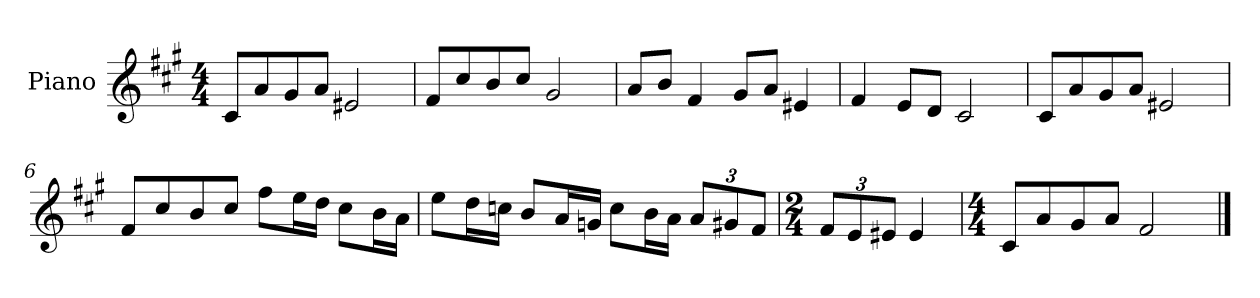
**kern
*part1
*staff1
*I"Piano
*I'Pno.
*clefG2
*k[f#c#g#]
*M4/4
=1
8c#/L
8a/
8g#/
8a/J
2e#X/
=2
8f#/L
8cc#/
8b/
8cc#/J
2g#/
=3
8a/L
8b/J
4f#/
8g#/L
8a/J
4e#X/
=4
4f#/
8e/L
8d/J
2c#/
=5
8c#/L
8a/
8g#/
8a/J
2e#X/
=6
8f#/L
8cc#/
8b/
8cc#/J
8ff#\L
16ee\L
16dd\JJ
8cc#\L
16b\L
16a\JJ
!!LO:LB:g=z
=7
8ee\L
16dd\L
16ccn\JJ
8b/L
16a/L
16gn/JJ
8cc\L
16b\L
16a\JJ
*Xbrackettup
12a/L
12g#X/
12f#/J
=8
*M2/4
12f#/L
12e/
12e#X/J
4e#/
=9
*M4/4
8c#/L
8a/
8g#/
8a/J
2f#/
==
*-
